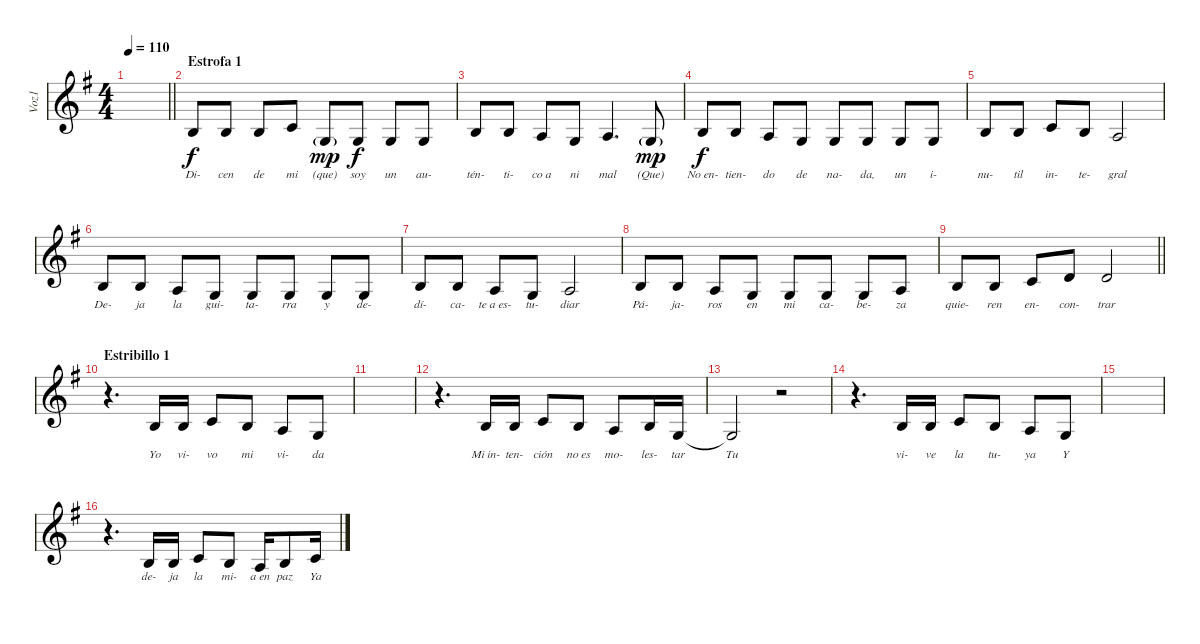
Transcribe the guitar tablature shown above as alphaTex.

\track ("Voz1" "Voz1") {instrument altosax}
\staff {score}
\tuning (E4 B3 G3 D3 A2 E2) {hide}
\ts (4 4)
\tempo 110
\clef g2
\barLineRight lightlight
\ks g
|
\section ("" "Estrofa 1")
0.2.8{lyrics (0 "Di-") lyrics (1 "") lyrics (2 "") lyrics (3 "") lyrics (4 "")} 0.2.8{lyrics (0 "cen") lyrics (1 "") lyrics (2 "") lyrics (3 "") lyrics (4 "")} 0.2.8{lyrics (0 "de") lyrics (1 "") lyrics (2 "") lyrics (3 "") lyrics (4 "")} 1.2.8{lyrics (0 "mi") lyrics (1 "") lyrics (2 "") lyrics (3 "") lyrics (4 "")} 0.3{g}.8{lyrics (0 "(que)") lyrics (1 "") lyrics (2 "") lyrics (3 "") lyrics (4 "") dy mp} 0.3.8{lyrics (0 "soy") lyrics (1 "") lyrics (2 "") lyrics (3 "") lyrics (4 "") dy f} 0.3.8{lyrics (0 "un") lyrics (1 "") lyrics (2 "") lyrics (3 "") lyrics (4 "")} 0.3.8{lyrics (0 "au-") lyrics (1 "") lyrics (2 "") lyrics (3 "") lyrics (4 "")} |
0.2.8{lyrics (0 "tén-") lyrics (1 "") lyrics (2 "") lyrics (3 "") lyrics (4 "")} 0.2.8{lyrics (0 "ti-") lyrics (1 "") lyrics (2 "") lyrics (3 "") lyrics (4 "")} 2.3.8{lyrics (0 "co a") lyrics (1 "") lyrics (2 "") lyrics (3 "") lyrics (4 "")} 0.3.8{lyrics (0 "ni") lyrics (1 "") lyrics (2 "") lyrics (3 "") lyrics (4 "")} 2.3.4{d lyrics (0 "mal") lyrics (1 "") lyrics (2 "") lyrics (3 "") lyrics (4 "")} 0.3{g}.8{lyrics (0 "(Que)") lyrics (1 "") lyrics (2 "") lyrics (3 "") lyrics (4 "") dy mp} |
0.2.8{lyrics (0 "No en-") lyrics (1 "") lyrics (2 "") lyrics (3 "") lyrics (4 "") dy f} 0.2.8{lyrics (0 "tien-") lyrics (1 "") lyrics (2 "") lyrics (3 "") lyrics (4 "")} 2.3.8{lyrics (0 "do") lyrics (1 "") lyrics (2 "") lyrics (3 "") lyrics (4 "")} 0.3.8{lyrics (0 "de") lyrics (1 "") lyrics (2 "") lyrics (3 "") lyrics (4 "")} 0.3.8{lyrics (0 "na-") lyrics (1 "") lyrics (2 "") lyrics (3 "") lyrics (4 "")} 0.3.8{lyrics (0 "da,") lyrics (1 "") lyrics (2 "") lyrics (3 "") lyrics (4 "")} 0.3.8{lyrics (0 "un") lyrics (1 "") lyrics (2 "") lyrics (3 "") lyrics (4 "")} 0.3.8{lyrics (0 "i-") lyrics (1 "") lyrics (2 "") lyrics (3 "") lyrics (4 "")} |
0.2.8{lyrics (0 "nu-") lyrics (1 "") lyrics (2 "") lyrics (3 "") lyrics (4 "")} 0.2.8{lyrics (0 "til") lyrics (1 "") lyrics (2 "") lyrics (3 "") lyrics (4 "")} 1.2.8{lyrics (0 "in-") lyrics (1 "") lyrics (2 "") lyrics (3 "") lyrics (4 "")} 0.2.8{lyrics (0 "te-") lyrics (1 "") lyrics (2 "") lyrics (3 "") lyrics (4 "")} 2.3.2{lyrics (0 "gral") lyrics (1 "") lyrics (2 "") lyrics (3 "") lyrics (4 "")} |
0.2.8{lyrics (0 "De-") lyrics (1 "") lyrics (2 "") lyrics (3 "") lyrics (4 "")} 0.2.8{lyrics (0 "ja") lyrics (1 "") lyrics (2 "") lyrics (3 "") lyrics (4 "")} 2.3.8{lyrics (0 "la") lyrics (1 "") lyrics (2 "") lyrics (3 "") lyrics (4 "")} 0.3.8{lyrics (0 "gui-") lyrics (1 "") lyrics (2 "") lyrics (3 "") lyrics (4 "")} 0.3.8{lyrics (0 "ta-") lyrics (1 "") lyrics (2 "") lyrics (3 "") lyrics (4 "")} 0.3.8{lyrics (0 "rra") lyrics (1 "") lyrics (2 "") lyrics (3 "") lyrics (4 "")} 0.3.8{lyrics (0 "y") lyrics (1 "") lyrics (2 "") lyrics (3 "") lyrics (4 "")} 0.3.8{lyrics (0 "de-") lyrics (1 "") lyrics (2 "") lyrics (3 "") lyrics (4 "")} |
0.2.8{lyrics (0 "dí-") lyrics (1 "") lyrics (2 "") lyrics (3 "") lyrics (4 "")} 0.2.8{lyrics (0 "ca-") lyrics (1 "") lyrics (2 "") lyrics (3 "") lyrics (4 "")} 2.3.8{lyrics (0 "te a es-") lyrics (1 "") lyrics (2 "") lyrics (3 "") lyrics (4 "")} 0.3.8{lyrics (0 "tu-") lyrics (1 "") lyrics (2 "") lyrics (3 "") lyrics (4 "")} 2.3.2{lyrics (0 "diar") lyrics (1 "") lyrics (2 "") lyrics (3 "") lyrics (4 "")} |
0.2.8{lyrics (0 "Pá-") lyrics (1 "") lyrics (2 "") lyrics (3 "") lyrics (4 "")} 0.2.8{lyrics (0 "ja-") lyrics (1 "") lyrics (2 "") lyrics (3 "") lyrics (4 "")} 2.3.8{lyrics (0 "ros") lyrics (1 "") lyrics (2 "") lyrics (3 "") lyrics (4 "")} 0.3.8{lyrics (0 "en") lyrics (1 "") lyrics (2 "") lyrics (3 "") lyrics (4 "")} 0.3.8{lyrics (0 "mi") lyrics (1 "") lyrics (2 "") lyrics (3 "") lyrics (4 "")} 0.3.8{lyrics (0 "ca-") lyrics (1 "") lyrics (2 "") lyrics (3 "") lyrics (4 "")} 0.3.8{lyrics (0 "be-") lyrics (1 "") lyrics (2 "") lyrics (3 "") lyrics (4 "")} 2.3.8{lyrics (0 "za") lyrics (1 "") lyrics (2 "") lyrics (3 "") lyrics (4 "")} |
\barLineRight lightlight
0.2.8{lyrics (0 "quie-") lyrics (1 "") lyrics (2 "") lyrics (3 "") lyrics (4 "")} 0.2.8{lyrics (0 "ren") lyrics (1 "") lyrics (2 "") lyrics (3 "") lyrics (4 "")} 1.2.8{lyrics (0 "en-") lyrics (1 "") lyrics (2 "") lyrics (3 "") lyrics (4 "")} 3.2.8{lyrics (0 "con-") lyrics (1 "") lyrics (2 "") lyrics (3 "") lyrics (4 "")} 3.2.2{lyrics (0 "trar") lyrics (1 "") lyrics (2 "") lyrics (3 "") lyrics (4 "")} |
\section ("" "Estribillo 1")
r.4{d} 0.2.16{lyrics (0 "Yo") lyrics (1 "") lyrics (2 "") lyrics (3 "") lyrics (4 "")} 0.2.16{lyrics (0 "vi-") lyrics (1 "") lyrics (2 "") lyrics (3 "") lyrics (4 "")} 1.2.8{lyrics (0 "vo") lyrics (1 "") lyrics (2 "") lyrics (3 "") lyrics (4 "")} 0.2.8{lyrics (0 "mi") lyrics (1 "") lyrics (2 "") lyrics (3 "") lyrics (4 "")} 2.3.8{lyrics (0 "vi-") lyrics (1 "") lyrics (2 "") lyrics (3 "") lyrics (4 "")} 0.3.8{lyrics (0 "da") lyrics (1 "") lyrics (2 "") lyrics (3 "") lyrics (4 "")} |
|
r.4{d} 0.2.16{lyrics (0 "Mi in-") lyrics (1 "") lyrics (2 "") lyrics (3 "") lyrics (4 "")} 0.2.16{lyrics (0 "ten-") lyrics (1 "") lyrics (2 "") lyrics (3 "") lyrics (4 "")} 1.2.8{lyrics (0 "ción") lyrics (1 "") lyrics (2 "") lyrics (3 "") lyrics (4 "")} 0.2.8{lyrics (0 "no es") lyrics (1 "") lyrics (2 "") lyrics (3 "") lyrics (4 "")} 2.3.8{lyrics (0 "mo-") lyrics (1 "") lyrics (2 "") lyrics (3 "") lyrics (4 "")} 0.2.16{lyrics (0 "les-") lyrics (1 "") lyrics (2 "") lyrics (3 "") lyrics (4 "")} 0.3.16{lyrics (0 "tar") lyrics (1 "") lyrics (2 "") lyrics (3 "") lyrics (4 "")} |
0.3{t}.2{lyrics (0 "Tu") lyrics (1 "") lyrics (2 "") lyrics (3 "") lyrics (4 "")} r.2 |
r.4{d} 0.2.16{lyrics (0 "vi-") lyrics (1 "") lyrics (2 "") lyrics (3 "") lyrics (4 "")} 0.2.16{lyrics (0 "ve") lyrics (1 "") lyrics (2 "") lyrics (3 "") lyrics (4 "")} 1.2.8{lyrics (0 "la") lyrics (1 "") lyrics (2 "") lyrics (3 "") lyrics (4 "")} 0.2.8{lyrics (0 "tu-") lyrics (1 "") lyrics (2 "") lyrics (3 "") lyrics (4 "")} 2.3.8{lyrics (0 "ya") lyrics (1 "") lyrics (2 "") lyrics (3 "") lyrics (4 "")} 0.3.8{lyrics (0 "Y") lyrics (1 "") lyrics (2 "") lyrics (3 "") lyrics (4 "")} |
|
r.4{d} 0.2.16{lyrics (0 "de-") lyrics (1 "") lyrics (2 "") lyrics (3 "") lyrics (4 "")} 0.2.16{lyrics (0 "ja") lyrics (1 "") lyrics (2 "") lyrics (3 "") lyrics (4 "")} 1.2.8{lyrics (0 "la") lyrics (1 "") lyrics (2 "") lyrics (3 "") lyrics (4 "")} 0.2.8{lyrics (0 "mi-") lyrics (1 "") lyrics (2 "") lyrics (3 "") lyrics (4 "")} 2.3.16{lyrics (0 "a en") lyrics (1 "") lyrics (2 "") lyrics (3 "") lyrics (4 "")} 0.2.8{lyrics (0 "paz") lyrics (1 "") lyrics (2 "") lyrics (3 "") lyrics (4 "")} 1.2.16{lyrics (0 "Ya") lyrics (1 "") lyrics (2 "") lyrics (3 "") lyrics (4 "")}
